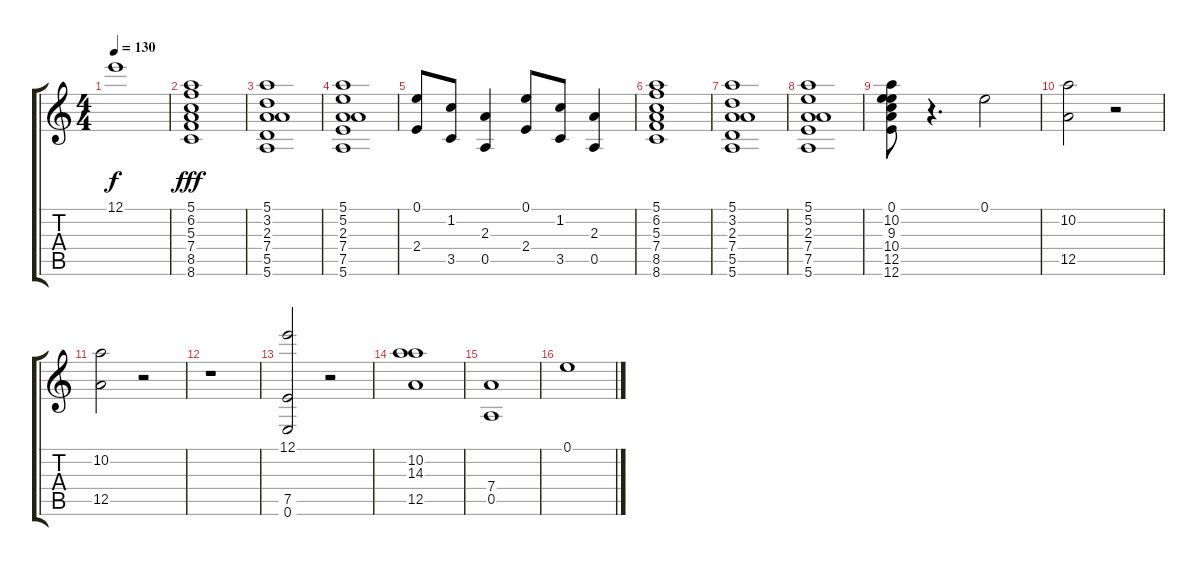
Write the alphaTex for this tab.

\track "" {instrument distortionguitar}
\staff {score tabs}
\tuning (E4 B3 G3 D3 A2 E2) {hide}
\ts (4 4)
\tempo 130
\clef g2
\ks c
12.1{t}.1{dy f} |
(5.1 6.2 5.3 7.4 8.5 8.6).1{dy fff} |
(5.1 3.2 2.3 7.4 5.5 5.6).1 |
(5.1 5.2 2.3 7.4 7.5 5.6).1 |
(0.1 2.4).8 (1.2 3.5).8 (2.3 0.5).4 (0.1 2.4).8 (1.2 3.5).8 (2.3 0.5).4 |
(5.1 6.2 5.3 7.4 8.5 8.6).1 |
(5.1 3.2 2.3 7.4 5.5 5.6).1 |
(5.1 5.2 2.3 7.4 7.5 5.6).1 |
(0.1 10.2 9.3 10.4 12.5 12.6).8 r.4{d} 0.1.2 |
(10.2 12.5).2 r.2 |
(10.2 12.5).2 r.2 |
r.1 |
(12.1 7.5 0.6).2 r.2 |
(10.2 14.3 12.5).1 |
(7.4 0.5).1 |
0.1.1{volume 1}
